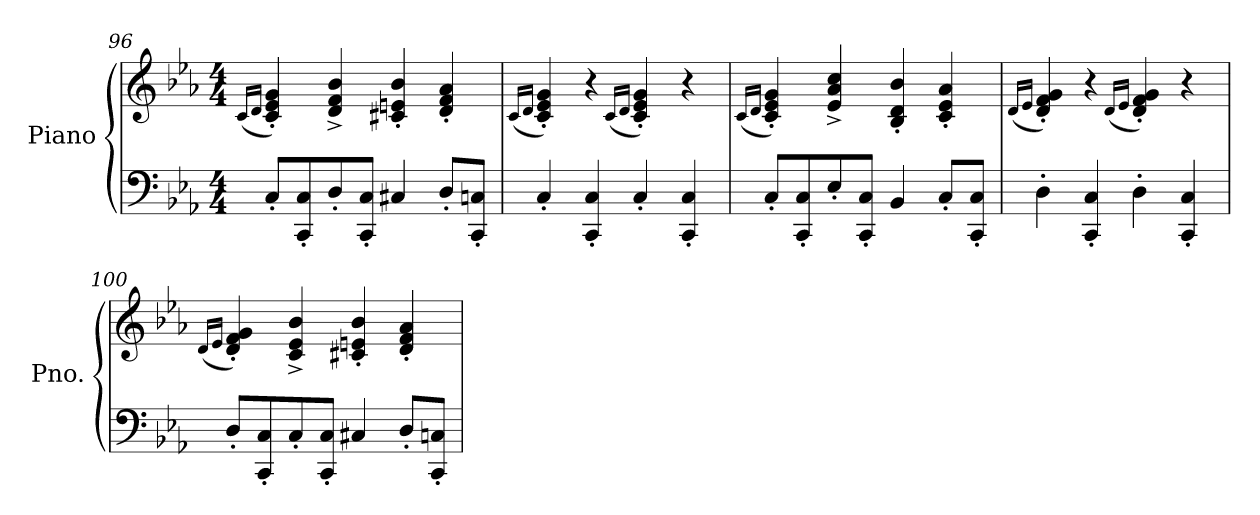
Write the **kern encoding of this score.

**kern	**kern
*part1	*part1
*staff2	*staff1
*I"Piano	*
*I'Pno.	*
*clefF4	*clefG2
*k[b-e-a-]	*k[b-e-a-]
*M4/4	*M4/4
=96	=96
.	(<16qc/LL
.	16qd/JJ
8C'/L	4c/' 4e-/' 4g/')
8CC/' 8C/'	.
8D'/	4d/^ 4f/^ 4b-/^
8CC/' 8C/'J	.
4C#X/	4c#X/' 4en/' 4b-/'
8D'/L	4d/' 4f/' 4a-/'
8CC/' 8Cn/'J	.
=97	=97
.	(<16qc/LL
.	16qd/JJ
4C'/	4c/' 4e-/' 4g/')
4CC/' 4C/'	4r
.	(<16qc/LL
.	16qd/JJ
4C'/	4c/' 4e-/' 4g/')
4CC/' 4C/'	4r
=98	=98
.	(<16qc/LL
.	16qd/JJ
8C'/L	4c/' 4e-/' 4g/')
8CC/' 8C/'	.
8E-'/	4e-/^ 4a-/^ 4cc/^
8CC/' 8C/'J	.
4BB-/	4B-/' 4d/' 4b-/'
8C'/L	4c/' 4e-/' 4a-/'
8CC/' 8C/'J	.
=99	=99
.	(<16qd/LL
.	16qe-/JJ
4D'\	4d/' 4f/' 4g/')
4CC/' 4C/'	4r
.	(<16qd/LL
.	16qe-/JJ
4D'\	4d/' 4f/' 4g/')
4CC/' 4C/'	4r
!!LO:LB:g=z
=100	=100
.	(<16qd/LL
.	16qe-/JJ
8D'/L	4d/' 4f/' 4g/')
8CC/' 8C/'	.
8C'/	4c/^ 4e-/^ 4b-/^
8CC/' 8C/'J	.
4C#X/	4c#X/' 4en/' 4b-/'
8D'/L	4d/' 4f/' 4a-/'
8CC/' 8Cn/'J	.
=	=
*-	*-
